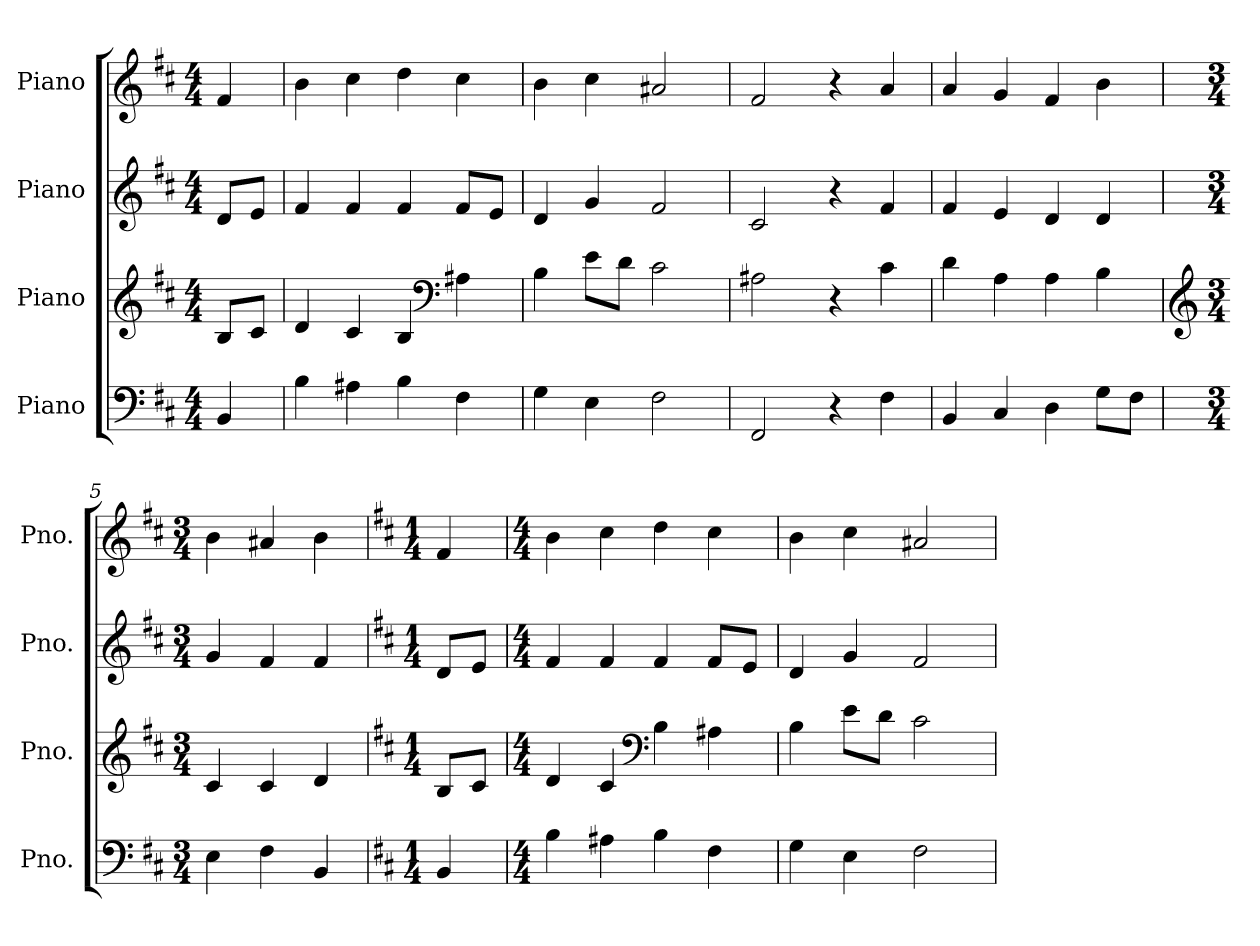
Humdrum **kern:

**kern	**kern	**kern	**kern
*part4	*part3	*part2	*part1
*staff4	*staff3	*staff2	*staff1
*I"Piano	*I"Piano	*I"Piano	*I"Piano
*I'Pno.	*I'Pno.	*I'Pno.	*I'Pno.
*clefF4	*clefG2	*clefG2	*clefG2
*k[f#c#]	*k[f#c#]	*k[f#c#]	*k[f#c#]
*M4/4	*M4/4	*M4/4	*M4/4
*MM120	*MM120	*MM120	*MM120
=	=	=	=
4BB/	8B/L	8d/L	4f#/
.	8c#/J	8e/J	.
=1	=1	=1	=1
4B\	4d/	4f#/	4b\
4A#X\	4c#/	4f#/	4cc#\
4B\	4B/	4f#/	4dd\
*	*clefF4	*	*
4F#\	4A#X\	8f#/L	4cc#\
.	.	8e/J	.
=2	=2	=2	=2
4G\	4B\	4d/	4b\
4E\	8e\L	4g/	4cc#\
.	8d\J	.	.
2F#\	2c#\	2f#/	2a#X/
=3	=3	=3	=3
2FF#/	2A#X\	2c#/	2f#/
4r	4r	4r	4r
4F#\	4c#\	4f#/	4a/
=4	=4	=4	=4
4BB/	4d\	4f#/	4a/
4C#/	4A\	4e/	4g/
4D\	4A\	4d/	4f#/
8G\L	4B\	4d/	4b\
8F#\J	.	.	.
=5	=5	=5	=5
*	*clefG2	*	*
*M3/4	*M3/4	*M3/4	*M3/4
4E\	4c#/	4g/	4b\
4F#\	4c#/	4f#/	4a#X/
4BB/	4d/	4f#/	4b\
=6	=6	=6	=6
*k[f#c#]	*k[f#c#]	*k[f#c#]	*k[f#c#]
*M1/4	*M1/4	*M1/4	*M1/4
4BB/	8B/L	8d/L	4f#/
.	8c#/J	8e/J	.
!!LO:LB:g=z
=7	=7	=7	=7
*M4/4	*M4/4	*M4/4	*M4/4
4B\	4d/	4f#/	4b\
4A#X\	4c#/	4f#/	4cc#\
*	*clefF4	*	*
4B\	4B\	4f#/	4dd\
4F#\	4A#X\	8f#/L	4cc#\
.	.	8e/J	.
=8	=8	=8	=8
4G\	4B\	4d/	4b\
4E\	8e\L	4g/	4cc#\
.	8d\J	.	.
2F#\	2c#\	2f#/	2a#X/
=	=	=	=
*-	*-	*-	*-
